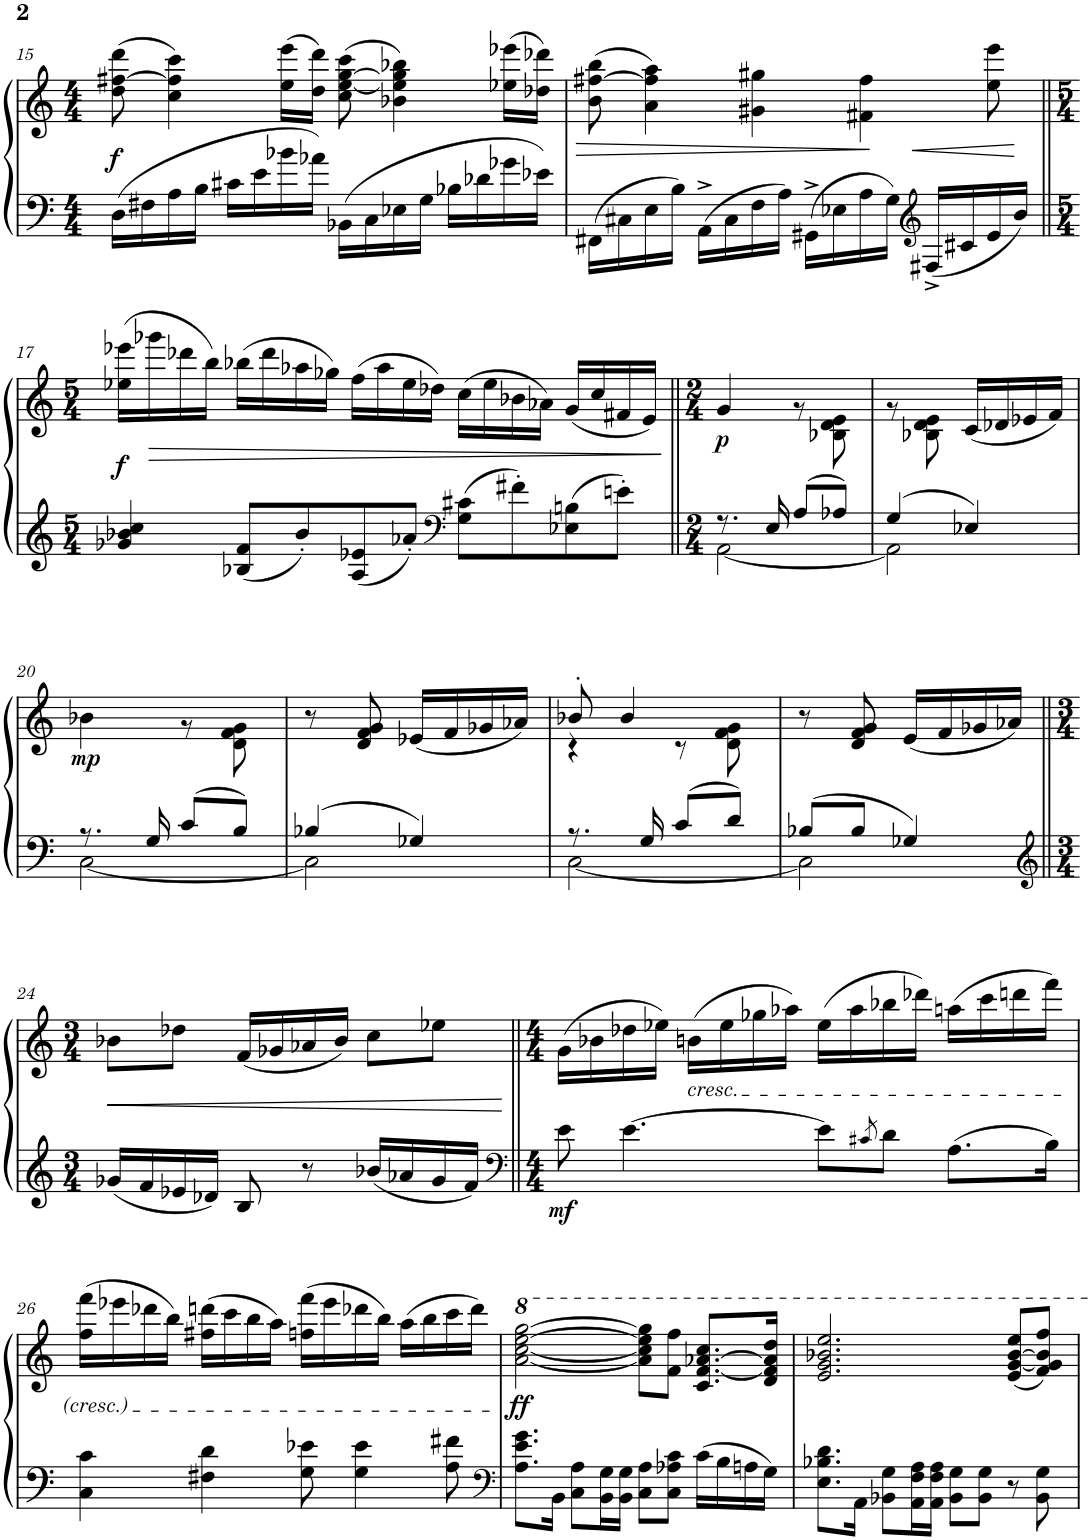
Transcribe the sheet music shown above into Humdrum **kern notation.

**kern	**kern	**dynam
*part1	*part1	*part1
*staff2	*staff1	*staff1/2
*I"Piano	*	*
*I'Pno.	*	*
!!LO:PB:g=z
*clefF4	*clefG2	*
*k[]	*k[]	*
*M4/4	*M4/4	*
=15	=15	=15
!	!	!LO:DY:b
16D\LL	(8dd\ [8ff#X\ 8ddd\	f
16F#X\	.	.
16A\	4cc\ 4ff#\] 4ccc\)	.
16B\JJ	.	.
16c#X\LL	.	.
16e\	.	.
16b-X\	(16ee\ 16eee\LL	.
16a-X\JJ	16dd\ 16ddd\JJ)	.
16BB-X\LL	(8cc\ [8ee\ [8gg\ 8ccc\	.
16C\	.	.
16E-X\	4b-X\ 4ee\] 4gg\] 4bb-X\)	.
16G\JJ	.	.
16B-X\LL	.	.
16d-X\	.	.
16g-X\	(16ee-X\ 16eee-X\LL	.
16e-X\JJ	16dd-X\ 16ddd-X\JJ)	.
=16	=16	=16
!	!	!LO:HP:b
16FF#X\LL	(8b\ [8ff#X\ 8bb\	>
16C#X\	.	.
16E\	4a\ 4ff#\] 4aa\)	.
16B\JJ	.	.
16AA^\LL	.	.
16C#\	.	.
16F\	4g#X\ 4gg#X\	.
16A\JJ	.	.
16GG#X^\LL	.	.
16E-X\	.	.
!	!	!LO:HP:b
16A\	4f#X\ 4ff#\	<
16G\JJ	.	.
*clefG2	*	*
16F#X^/LL	.	.
16c#X/	.	.
16e/	8ee\ 8eee\	]
16b/JJ	.	.
.	.	[
!!LO:LB:g=z
=17||	=17||	=17||
*M5/4	*M5/4	*
!	!	!LO:DY:b
4g-X/ 4b-X/ 4cc/	(16ee-X\ 16eee-X\LL	f
!	!	!LO:HP:b
.	16ggg-X\	>
.	16ddd-X\	.
.	16bb\JJ)	.
8B-X/ 8f/L	(16bb-X\LL	.
.	16ddd-\	.
8b-'/	16aa-X\	.
.	16gg-X\JJ)	.
8A/ 8e-X/	(16ff\LL	.
.	16aa-\	.
8a-X'/J	16ee-\	.
.	16dd-X\JJ)	.
*clefF4	*	*
8G\ 8c#X\L	(16cc\LL	.
.	16ee-\	.
8f#X'\	16b-X\	.
.	16a-X\JJ)	.
8E-X\ 8Bn\	(16g/LL	.
.	16cc/	.
8en'\J	16f#X/	.
.	16e/JJ)	.
.	.	]
=18||	=18||	=18||
*M2/4	*M2/4	*
*^	*^	*
!	!	!	!	!LO:DY:b
8.r	[2AA\	4g/	4ryy	p
16E/	.	.	.	.
8A/L	.	4ryy	8r	.
8A-X/J	.	.	8B-X\ 8d\ 8e\	.
=19	=19	=19	=19	=19
4G/	2AA\]	4ryy	8r	.
.	.	.	8B-X\ 8d\ 8e\	.
4E-X/	.	(16c/LL	4ryy	.
.	.	16d-X/	.	.
.	.	16e-X/	.	.
.	.	16f/JJ)	.	.
!!LO:LB:g=z	!!
=20	=20	=20	=20	=20
!	!	!	!	!LO:DY:b
8.r	[2C\	4b-X\	4ryy	mp
16G/	.	.	.	.
8c/L	.	4ryy	8r	.
8B/J	.	.	8d\ 8f\ 8g\	.
*	*	*v	*v	*
=21	=21	=21	=21
4B-X/	2C\]	8r	.
.	.	8d/ 8f/ 8g/	.
4G-X/	.	(16e-X/LL	.
.	.	16f/	.
.	.	16g-X/	.
.	.	16a-X/JJ)	.
=22	=22	=22	=22
*	*	*^	*
8.r	[2C\	8b-X'/	4r	.
.	.	4b-/	.	.
16G/	.	.	.	.
8c/L	.	.	8r	.
8d/J	.	8ryy	8d\ 8f\ 8g\	.
*	*	*v	*v	*
=23	=23	=23	=23
8B-X/L	2C\]	8r	.
8B-/J	.	8d/ 8f/ 8g/	.
4G-X/	.	(16e/LL	.
.	.	16f/	.
.	.	16g-X/	.
.	.	16a-X/JJ)	.
*v	*v	*	*
!!LO:LB:g=z
=24||	=24||	=24||
*clefG2	*	*
*M3/4	*M3/4	*
!	!	!LO:HP:b
16g-X/LL	8b-X\L	<
16f/	.	.
16e-X/	8dd-X\J	.
16d-X/JJ	.	.
8B/	(16f/LL	.
.	16g-X/	.
8r	16a-X/	.
.	16b-/JJ)	.
16b-X/LL	8cc\L	.
16a-X/	.	.
16g-/	8ee-X\J	.
16f/JJ	.	.
.	.	[
=25||	=25||	=25||
*clefF4	*	*
*M4/4	*M4/4	*
!	!	!LO:DY:b=2
8e\	(16g\LL	mf
.	16b-X\	.
[4.e\	16dd-X\	.
.	16ee-X\JJ)	.
!	!LO:TX:b:i:t=cresc.	!
.	(16bn\LL	.
.	16ee-\	.
.	16gg-X\	.
.	16aa-X\JJ)	.
8e\L]	(16ee-\LL	.
.	16aa-\	.
8qc#X/	.	.
8d\J	16bb-X\	.
.	16ddd-X\JJ)	.
8.A\L	(16aan\LL	.
.	16ccc\	.
.	16dddn\	.
16B\Jk	16fff\JJ)	.
!!LO:LB:g=z
=26	=26	=26
4C\ 4c\	(16ff\ 16fff\LL	.
.	16eee-X\	.
.	16ddd-X\	.
.	16bb\JJ)	.
4F#X\ 4d\	(16ff#X\ 16dddn\LL	.
.	16ccc\	.
.	16bb\	.
.	16aa\JJ)	.
8G\ 8e-X\	(16ffn\ 16fff\LL	.
.	16eee-\	.
4G\ 4e-\	16ddd-X\	.
.	16bb\JJ)	.
.	(16aa\LL	.
.	16bb\	.
8A\ 8f#X\	16ccc\	.
.	16ddd-\JJ)	.
=27	=27	=27
*clefF4	*	*
!	!	!LO:DY:b
8.A\ 8.e\ 8.g\L	[2aa\ [2ccc\ [2eee\ [2ggg\	ff
16BB\Jk	.	.
8C\ 8A\L	.	.
16BB\ 16G\L	.	.
16BB\ 16G\JJ	.	.
8C\ 8A\L	8aa\] 8ccc\] 8eee\] 8ggg\]L	.
8C\ 8A-X\ 8c\J	8ff\ 8fff\J	.
16c\LL	8.cc/ [8.ff/ [8.aa-X/ 8.ccc/L	.
16B\	.	.
16An\	.	.
16G\JJ	16dd/ 16ff/] 16aa-/] 16ddd/Jk	.
=28	=28	=28
8.E\ 8.B-X\ 8.d\L	2.ee/ 2.gg/ 2.bb-X/ 2.eee/	.
16AA\Jk	.	.
8BB-X\ 8G\L	.	.
16AA\ 16F\ 16A\L	.	.
16AA\ 16F\ 16A\JJ	.	.
8BB-\ 8G\L	.	.
8BB-\ 8G\J	.	.
8r	(8ee/ [8gg/ [8bb-/ 8eee/L	.
8BB-\ 8G\	8ff/ 8gg/] 8bb-/] 8fff/J)	.
=	=	=
*-	*-	*-
